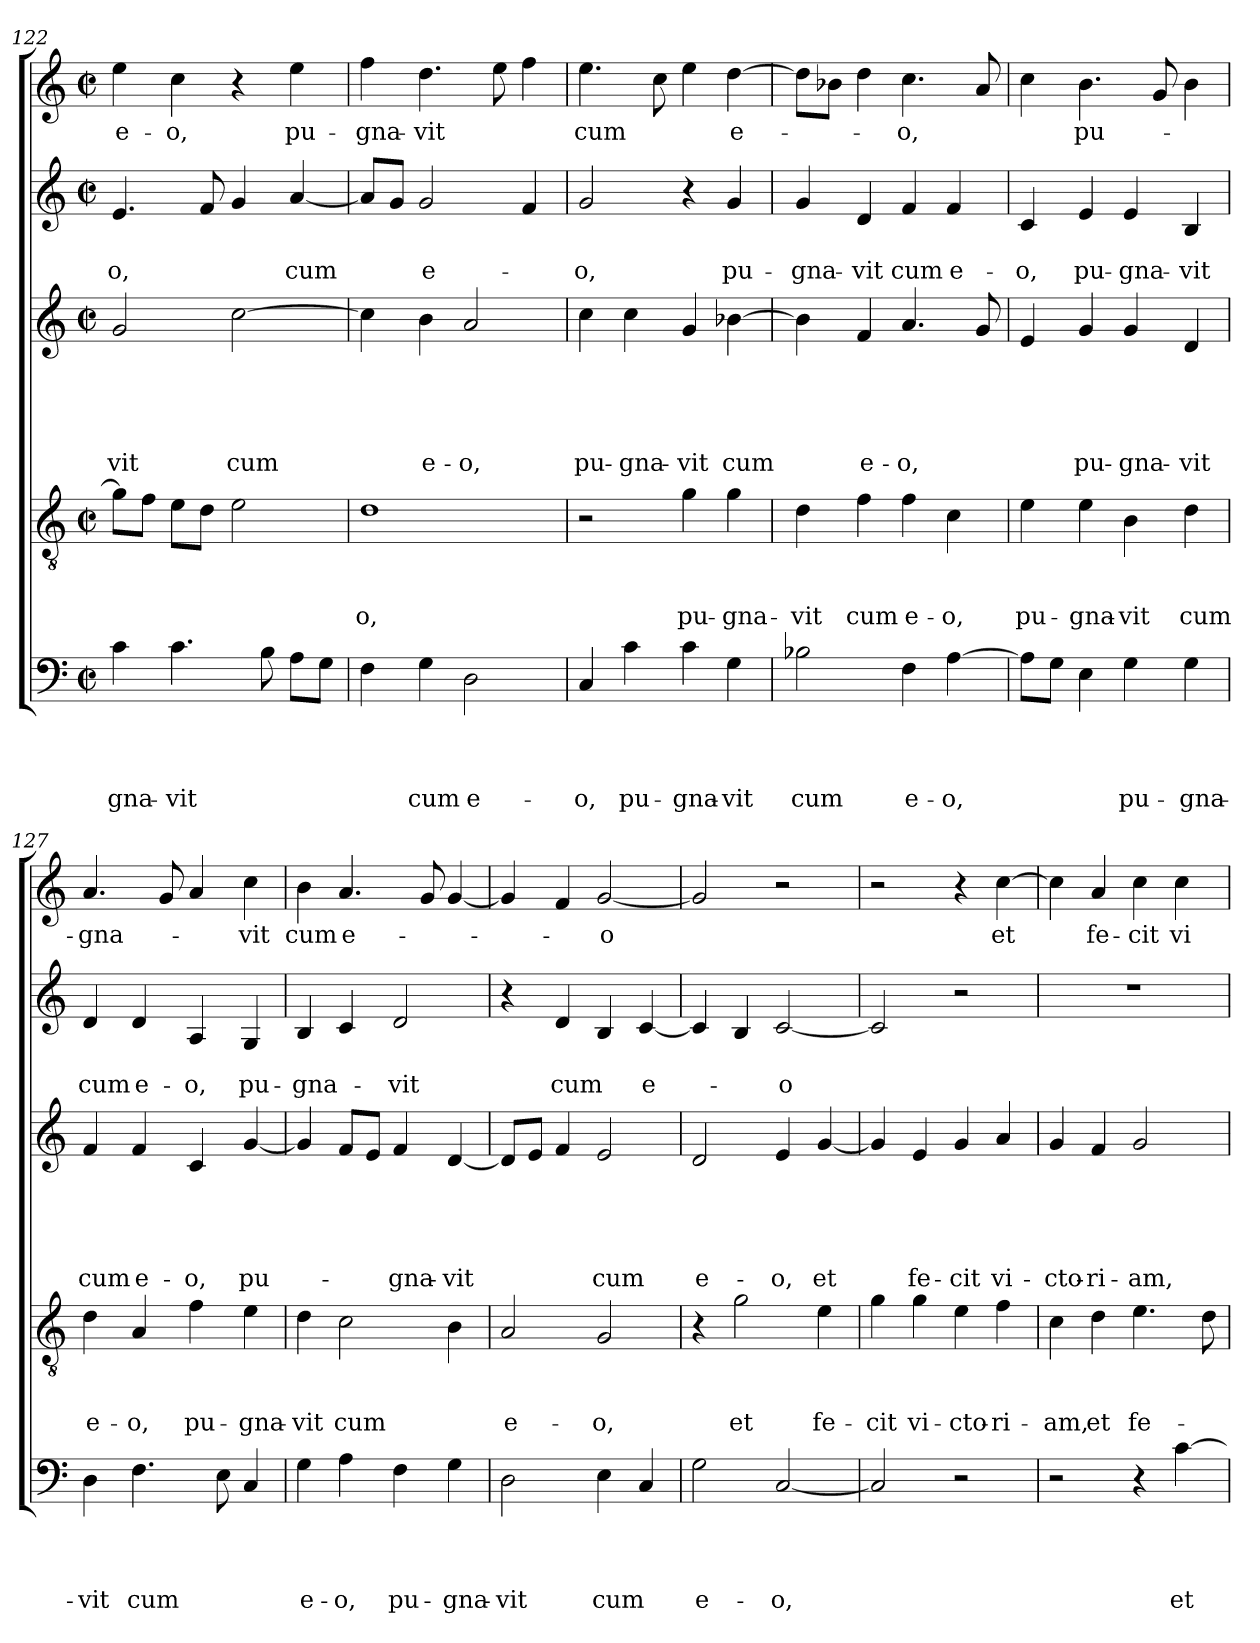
**kern	**text	**text	**text	**text	**kern	**text	**text	**text	**kern	**text	**text	**text	**text	**text	**kern	**text	**text	**kern	**text
*part5	*part5	*part5	*part5	*part5	*part4	*part4	*part4	*part4	*part3	*part3	*part3	*part3	*part3	*part3	*part2	*part2	*part2	*part1	*part1
*staff5	*staff5	*staff5	*staff5	*staff5	*staff4	*staff4	*staff4	*staff4	*staff3	*staff3	*staff3	*staff3	*staff3	*staff3	*staff2	*staff2	*staff2	*staff1	*staff1
!!LO:PB:g=z
*clefF4	*	*	*	*	*clefGv2	*	*	*	*clefG2	*	*	*	*	*	*clefG2	*	*	*clefG2	*
*k[]	*	*	*	*	*k[]	*	*	*	*k[]	*	*	*	*	*	*k[]	*	*	*k[]	*
*C:	*	*	*	*	*C:	*	*	*	*C:	*	*	*	*	*	*C:	*	*	*C:	*
*M2/2	*	*	*	*	*M2/2	*	*	*	*M2/2	*	*	*	*	*	*M2/2	*	*	*M2/2	*
*met(c|)	*	*	*	*	*met(c|)	*	*	*	*met(c|)	*	*	*	*	*	*met(c|)	*	*	*met(c|)	*
=122	=122	=122	=122	=122	=122	=122	=122	=122	=122	=122	=122	=122	=122	=122	=122	=122	=122	=122	=122
!	!	!	!	!LO:LY:b	!	!	!	!	!	!	!	!	!	!LO:LY:b	!	!	!LO:LY:b	!	!LO:LY:b
4c\	.	.	.	-gna-	8g\L]	.	.	.	2g/	.	.	.	.	-vit	4.e/	.	-o,	4ee\	e-
.	.	.	.	.	8f\J	.	.	.	.	.	.	.	.	.	.	.	.	.	.
!	!	!	!	!LO:LY:b	!	!	!	!	!	!	!	!	!	!	!	!	!	!	!LO:LY:b
4.c\	.	.	.	-vit	8e\L	.	.	.	.	.	.	.	.	.	.	.	.	4cc\	-o,
.	.	.	.	.	8d\J	.	.	.	.	.	.	.	.	.	8f/	.	.	.	.
!	!	!	!	!	!	!	!	!	!	!	!	!	!	!LO:LY:b	!	!	!	!	!
.	.	.	.	.	2e\	.	.	.	[2cc\	.	.	.	.	cum	4g/	.	.	4r	.
8B\	.	.	.	.	.	.	.	.	.	.	.	.	.	.	.	.	.	.	.
!	!	!	!	!	!	!	!	!	!	!	!	!	!	!	!	!	!LO:LY:b	!	!LO:LY:b
8A\L	.	.	.	.	.	.	.	.	.	.	.	.	.	.	[4a/	.	cum	4ee\	pu-
8G\J	.	.	.	.	.	.	.	.	.	.	.	.	.	.	.	.	.	.	.
=123	=123	=123	=123	=123	=123	=123	=123	=123	=123	=123	=123	=123	=123	=123	=123	=123	=123	=123	=123
!	!	!	!	!	!	!	!	!LO:LY:b	!	!	!	!	!	!	!	!	!	!	!LO:LY:b
4F\	.	.	.	.	1d	.	.	-o,	4cc\]	.	.	.	.	.	8a/L]	.	.	4ff\	-gna-
.	.	.	.	.	.	.	.	.	.	.	.	.	.	.	8g/J	.	.	.	.
!	!	!	!	!LO:LY:b	!	!	!	!	!	!	!	!	!	!LO:LY:b	!	!	!LO:LY:b	!	!LO:LY:b
4G\	.	.	.	cum	.	.	.	.	4b\	.	.	.	.	e-	2g/	.	e-	4.dd\	-vit
!	!	!	!	!LO:LY:b	!	!	!	!	!	!	!	!	!	!LO:LY:b	!	!	!	!	!
2D\	.	.	.	e-	.	.	.	.	2a/	.	.	.	.	-o,	.	.	.	.	.
.	.	.	.	.	.	.	.	.	.	.	.	.	.	.	.	.	.	8ee\	.
.	.	.	.	.	.	.	.	.	.	.	.	.	.	.	4f/	.	.	4ff\	.
=124	=124	=124	=124	=124	=124	=124	=124	=124	=124	=124	=124	=124	=124	=124	=124	=124	=124	=124	=124
!	!	!	!	!LO:LY:b	!	!	!	!	!	!	!	!	!	!LO:LY:b	!	!	!LO:LY:b	!	!LO:LY:b
4C/	.	.	.	-o,	2r	.	.	.	4cc\	.	.	.	.	pu-	2g/	.	-o,	4.ee\	cum
!	!	!	!	!LO:LY:b	!	!	!	!	!	!	!	!	!	!LO:LY:b	!	!	!	!	!
4c\	.	.	.	pu-	.	.	.	.	4cc\	.	.	.	.	-gna-	.	.	.	.	.
.	.	.	.	.	.	.	.	.	.	.	.	.	.	.	.	.	.	8cc\	.
!	!	!	!	!LO:LY:b	!	!	!	!LO:LY:b	!	!	!	!	!	!LO:LY:b	!	!	!	!	!
4c\	.	.	.	-gna-	4g\	.	.	pu-	4g/	.	.	.	.	-vit	4r	.	.	4ee\	.
!	!	!	!	!LO:LY:b	!	!	!	!LO:LY:b	!	!	!	!	!	!LO:LY:b	!	!	!LO:LY:b	!	!LO:LY:b
4G\	.	.	.	-vit	4g\	.	.	-gna-	[4b-X\	.	.	.	.	cum	4g/	.	pu-	[4dd\	e-
=125	=125	=125	=125	=125	=125	=125	=125	=125	=125	=125	=125	=125	=125	=125	=125	=125	=125	=125	=125
!	!	!	!	!LO:LY:b	!	!	!	!LO:LY:b	!	!	!	!	!	!	!	!	!LO:LY:b	!	!
2B-X\	.	.	.	cum	4d\	.	.	-vit	4b-\]	.	.	.	.	.	4g/	.	-gna-	8dd\L]	.
.	.	.	.	.	.	.	.	.	.	.	.	.	.	.	.	.	.	8b-X\J	.
!	!	!	!	!	!	!	!	!LO:LY:b	!	!	!	!	!	!LO:LY:b	!	!	!LO:LY:b	!	!
.	.	.	.	.	4f\	.	.	cum	4f/	.	.	.	.	e-	4d/	.	-vit	4dd\	.
!	!	!	!	!LO:LY:b	!	!	!	!LO:LY:b	!	!	!	!	!	!LO:LY:b	!	!	!LO:LY:b	!	!LO:LY:b
4F\	.	.	.	e-	4f\	.	.	e-	4.a/	.	.	.	.	-o,	4f/	.	cum	4.cc\	-o,
!	!	!	!	!LO:LY:b	!	!	!	!LO:LY:b	!	!	!	!	!	!	!	!	!LO:LY:b	!	!
[4A\	.	.	.	-o,	4c\	.	.	-o,	.	.	.	.	.	.	4f/	.	e-	.	.
.	.	.	.	.	.	.	.	.	8g/	.	.	.	.	.	.	.	.	8a/	.
=126	=126	=126	=126	=126	=126	=126	=126	=126	=126	=126	=126	=126	=126	=126	=126	=126	=126	=126	=126
!	!	!	!	!	!	!	!	!LO:LY:b	!	!	!	!	!	!	!	!	!LO:LY:b	!	!
8A\L]	.	.	.	.	4e\	.	.	pu-	4e/	.	.	.	.	.	4c/	.	-o,	4cc\	.
8G\J	.	.	.	.	.	.	.	.	.	.	.	.	.	.	.	.	.	.	.
!	!	!	!	!	!	!	!	!LO:LY:b	!	!	!	!	!	!LO:LY:b	!	!	!LO:LY:b	!	!LO:LY:b
4E\	.	.	.	.	4e\	.	.	-gna-	4g/	.	.	.	.	pu-	4e/	.	pu-	4.b\	pu-
!	!	!	!	!LO:LY:b	!	!	!	!LO:LY:b	!	!	!	!	!	!LO:LY:b	!	!	!LO:LY:b	!	!
4G\	.	.	.	pu-	4B\	.	.	-vit	4g/	.	.	.	.	-gna-	4e/	.	-gna-	.	.
.	.	.	.	.	.	.	.	.	.	.	.	.	.	.	.	.	.	8g/	.
!	!	!	!	!LO:LY:b	!	!	!	!LO:LY:b	!	!	!	!	!	!LO:LY:b	!	!	!LO:LY:b	!	!
4G\	.	.	.	-gna-	4d\	.	.	cum	4d/	.	.	.	.	-vit	4B/	.	-vit	4b\	.
=127	=127	=127	=127	=127	=127	=127	=127	=127	=127	=127	=127	=127	=127	=127	=127	=127	=127	=127	=127
!	!	!	!	!LO:LY:b	!	!	!	!LO:LY:b	!	!	!	!	!	!LO:LY:b	!	!	!LO:LY:b	!	!LO:LY:b
4D\	.	.	.	-vit	4d\	.	.	e-	4f/	.	.	.	.	cum	4d/	.	cum	4.a/	-gna-
!	!	!	!	!LO:LY:b	!	!	!	!LO:LY:b	!	!	!	!	!	!LO:LY:b	!	!	!LO:LY:b	!	!
4.F\	.	.	.	cum	4A/	.	.	-o,	4f/	.	.	.	.	e-	4d/	.	e-	.	.
.	.	.	.	.	.	.	.	.	.	.	.	.	.	.	.	.	.	8g/	.
!	!	!	!	!	!	!	!	!LO:LY:b	!	!	!	!	!	!LO:LY:b	!	!	!LO:LY:b	!	!
.	.	.	.	.	4f\	.	.	pu-	4c/	.	.	.	.	-o,	4A/	.	-o,	4a/	.
8E\	.	.	.	.	.	.	.	.	.	.	.	.	.	.	.	.	.	.	.
!	!	!	!	!	!	!	!	!LO:LY:b	!	!	!	!	!	!LO:LY:b	!	!	!LO:LY:b	!	!LO:LY:b
4C/	.	.	.	.	4e\	.	.	-gna-	[4g/	.	.	.	.	pu-	4G/	.	pu-	4cc\	-vit
!!LO:LB:g=z
=128	=128	=128	=128	=128	=128	=128	=128	=128	=128	=128	=128	=128	=128	=128	=128	=128	=128	=128	=128
!	!	!	!	!LO:LY:b	!	!	!	!LO:LY:b	!	!	!	!	!	!	!	!	!LO:LY:b	!	!LO:LY:b
4G\	.	.	.	e-	4d\	.	.	-vit	4g/]	.	.	.	.	.	4B/	.	-gna-	4b\	cum
!	!	!	!	!LO:LY:b	!	!	!	!LO:LY:b	!	!	!	!	!	!	!	!	!	!	!LO:LY:b
4A\	.	.	.	-o,	2c\	.	.	cum	8f/L	.	.	.	.	.	4c/	.	.	4.a/	e-
.	.	.	.	.	.	.	.	.	8e/J	.	.	.	.	.	.	.	.	.	.
!	!	!	!	!LO:LY:b	!	!	!	!	!	!	!	!	!	!LO:LY:b	!	!	!LO:LY:b	!	!
4F\	.	.	.	pu-	.	.	.	.	4f/	.	.	.	.	-gna-	2d/	.	-vit	.	.
.	.	.	.	.	.	.	.	.	.	.	.	.	.	.	.	.	.	8g/	.
!	!	!	!	!LO:LY:b	!	!	!	!	!	!	!	!	!	!LO:LY:b	!	!	!	!	!
4G\	.	.	.	-gna-	4B\	.	.	.	[4d/	.	.	.	.	-vit	.	.	.	[4g/	.
=129	=129	=129	=129	=129	=129	=129	=129	=129	=129	=129	=129	=129	=129	=129	=129	=129	=129	=129	=129
!	!	!	!	!LO:LY:b	!	!	!	!LO:LY:b	!	!	!	!	!	!	!	!	!	!	!
2D\	.	.	.	-vit	2A/	.	.	e-	8d/L]	.	.	.	.	.	4r	.	.	4g/]	.
.	.	.	.	.	.	.	.	.	8e/J	.	.	.	.	.	.	.	.	.	.
!	!	!	!	!	!	!	!	!	!	!	!	!	!	!	!	!	!LO:LY:b	!	!
.	.	.	.	.	.	.	.	.	4f/	.	.	.	.	.	4d/	.	cum	4f/	.
!	!	!	!	!LO:LY:b	!	!	!	!LO:LY:b	!	!	!	!	!	!LO:LY:b	!	!	!	!	!LO:LY:b
4E\	.	.	.	cum	2G/	.	.	-o,	2e/	.	.	.	.	cum	4B/	.	.	[2g/	-o
!	!	!	!	!	!	!	!	!	!	!	!	!	!	!	!	!	!LO:LY:b	!	!
4C/	.	.	.	.	.	.	.	.	.	.	.	.	.	.	[4c/	.	e-	.	.
=130	=130	=130	=130	=130	=130	=130	=130	=130	=130	=130	=130	=130	=130	=130	=130	=130	=130	=130	=130
!	!	!	!	!LO:LY:b	!	!	!	!	!	!	!	!	!	!LO:LY:b	!	!	!	!	!
2G\	.	.	.	e-	4r	.	.	.	2d/	.	.	.	.	e-	4c/]	.	.	2g/]	.
!	!	!	!	!	!	!	!	!LO:LY:b	!	!	!	!	!	!	!	!	!	!	!
.	.	.	.	.	2g\	.	.	et	.	.	.	.	.	.	4B/	.	.	.	.
!	!	!	!	!LO:LY:b	!	!	!	!	!	!	!	!	!	!LO:LY:b	!	!	!LO:LY:b	!	!
[2C/	.	.	.	-o,	.	.	.	.	4e/	.	.	.	.	-o,	[2c/	.	-o	2r	.
!	!	!	!	!	!	!	!	!LO:LY:b	!	!	!	!	!	!LO:LY:b	!	!	!	!	!
.	.	.	.	.	4e\	.	.	fe-	[4g/	.	.	.	.	et	.	.	.	.	.
=131	=131	=131	=131	=131	=131	=131	=131	=131	=131	=131	=131	=131	=131	=131	=131	=131	=131	=131	=131
!	!	!	!	!	!	!	!	!LO:LY:b	!	!	!	!	!	!	!	!	!	!	!
2C/]	.	.	.	.	4g\	.	.	-cit	4g/]	.	.	.	.	.	2c/]	.	.	2r	.
!	!	!	!	!	!	!	!	!LO:LY:b	!	!	!	!	!	!LO:LY:b	!	!	!	!	!
.	.	.	.	.	4g\	.	.	vi-	4e/	.	.	.	.	fe-	.	.	.	.	.
!	!	!	!	!	!	!	!	!LO:LY:b	!	!	!	!	!	!LO:LY:b	!	!	!	!	!
2r	.	.	.	.	4e\	.	.	-cto-	4g/	.	.	.	.	-cit	2r	.	.	4r	.
!	!	!	!	!	!	!	!	!LO:LY:b	!	!	!	!	!	!LO:LY:b	!	!	!	!	!LO:LY:b
.	.	.	.	.	4f\	.	.	-ri-	4a/	.	.	.	.	vi-	.	.	.	[4cc\	et
=132	=132	=132	=132	=132	=132	=132	=132	=132	=132	=132	=132	=132	=132	=132	=132	=132	=132	=132	=132
!	!	!	!	!	!	!	!	!LO:LY:b	!	!	!	!	!	!LO:LY:b	!	!	!	!	!
2r	.	.	.	.	4c\	.	.	-am,	4g/	.	.	.	.	-cto-	1r	.	.	4cc\]	.
!	!	!	!	!	!	!	!	!LO:LY:b	!	!	!	!	!	!LO:LY:b	!	!	!	!	!LO:LY:b
.	.	.	.	.	4d\	.	.	et	4f/	.	.	.	.	-ri-	.	.	.	4a/	fe-
!	!	!	!	!	!	!	!	!LO:LY:b	!	!	!	!	!	!LO:LY:b	!	!	!	!	!LO:LY:b
4r	.	.	.	.	4.e\	.	.	fe-	2g/	.	.	.	.	-am,	.	.	.	4cc\	-cit
!	!	!	!	!LO:LY:b	!	!	!	!	!	!	!	!	!	!	!	!	!	!	!LO:LY:b
[4c\	.	.	.	et	.	.	.	.	.	.	.	.	.	.	.	.	.	4cc\	vi-
.	.	.	.	.	8d\	.	.	.	.	.	.	.	.	.	.	.	.	.	.
=	=	=	=	=	=	=	=	=	=	=	=	=	=	=	=	=	=	=	=
*-	*-	*-	*-	*-	*-	*-	*-	*-	*-	*-	*-	*-	*-	*-	*-	*-	*-	*-	*-
